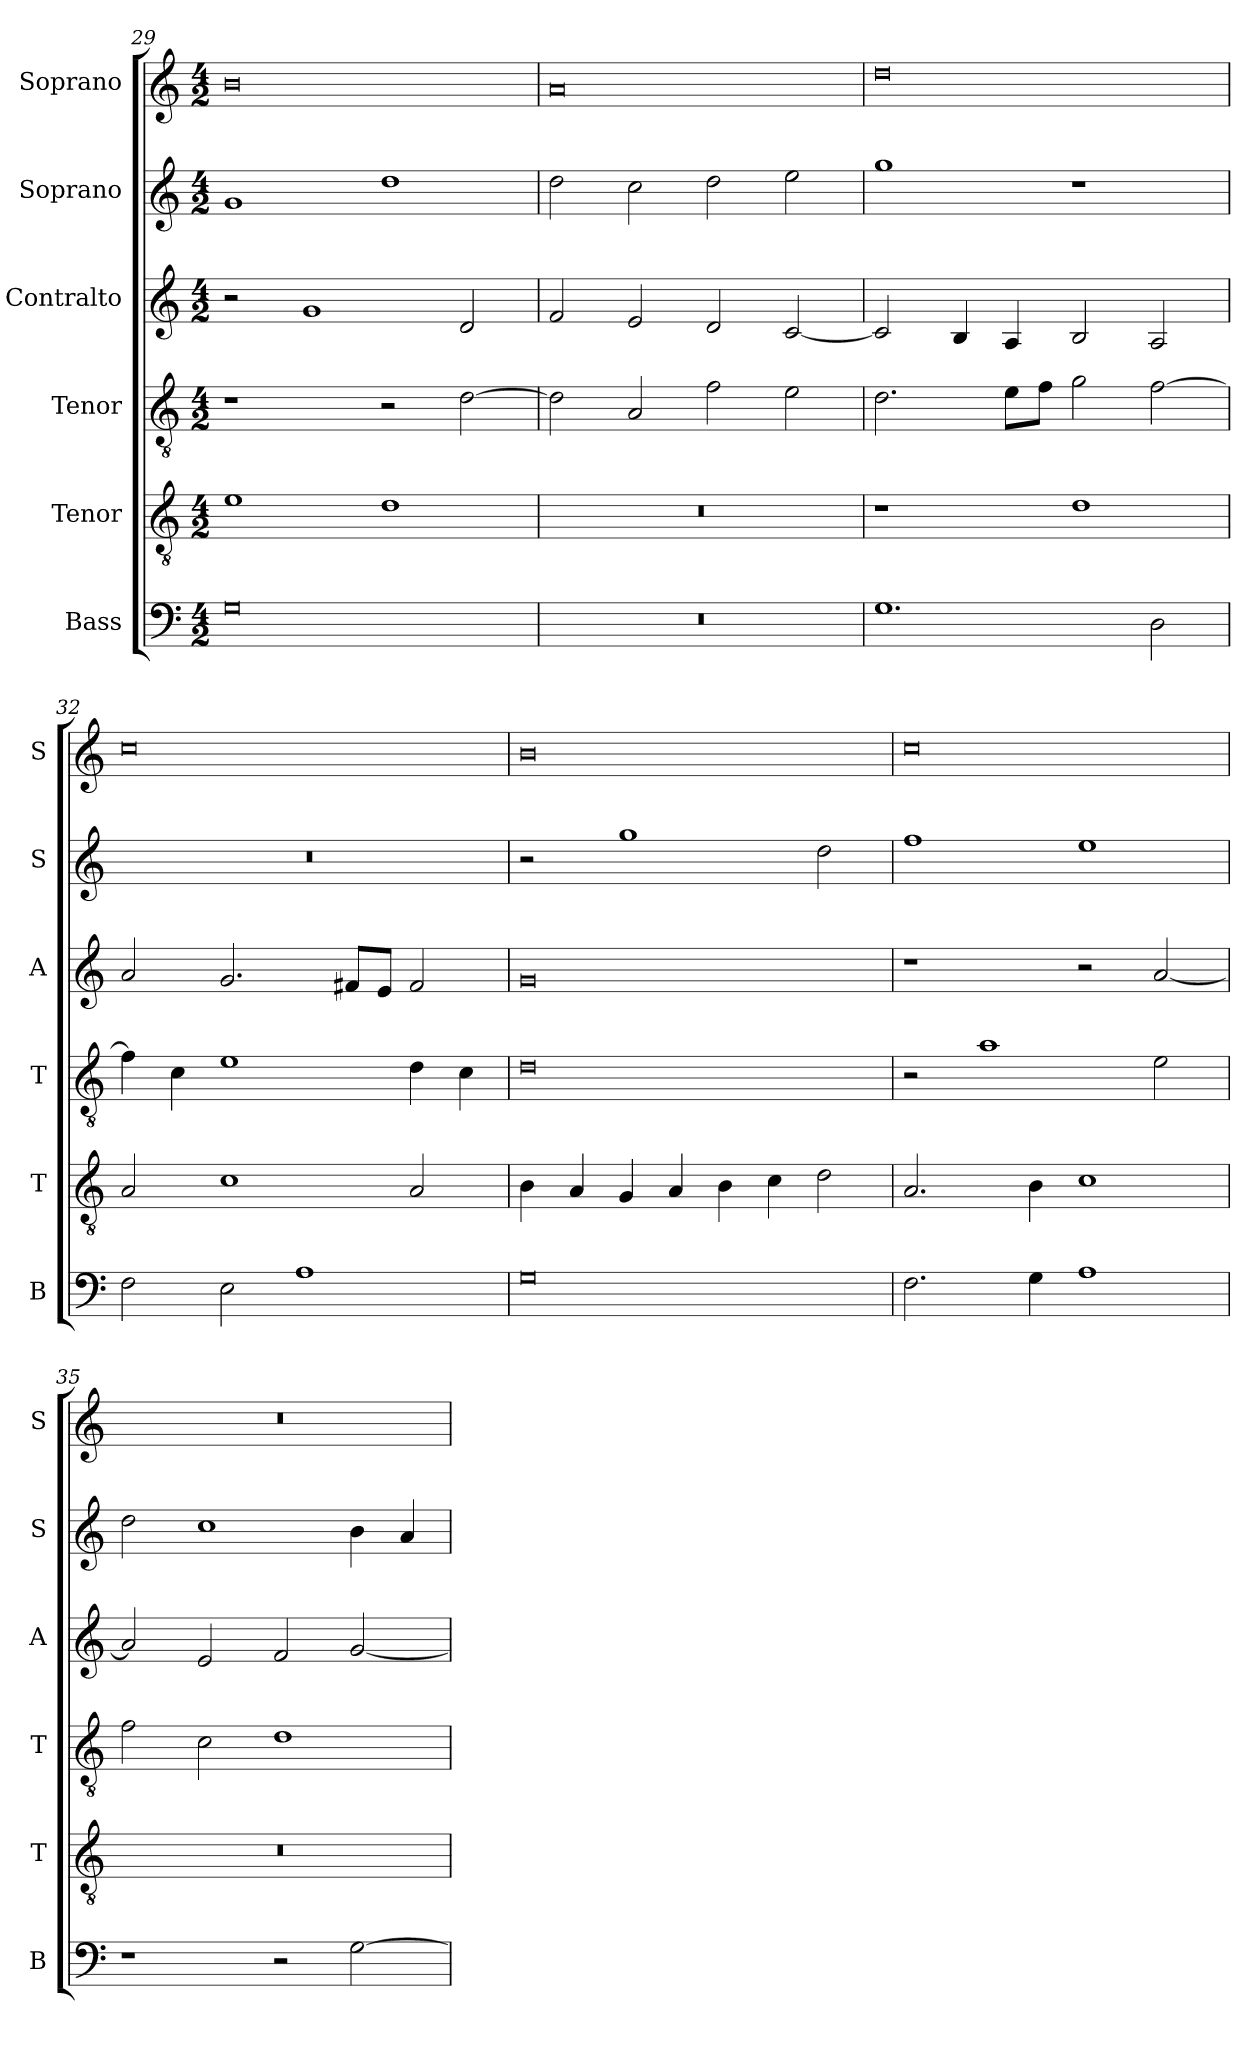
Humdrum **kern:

**kern	**kern	**kern	**kern	**kern	**kern
*part6	*part5	*part4	*part3	*part2	*part1
*staff6	*staff5	*staff4	*staff3	*staff2	*staff1
*I"Bass	*I"Tenor	*I"Tenor	*I"Contralto	*I"Soprano	*I"Soprano
*I'B	*I'T	*I'T	*I'A	*I'S	*I'S
*clefF4	*clefGv2	*clefGv2	*clefG2	*clefG2	*clefG2
*k[]	*k[]	*k[]	*k[]	*k[]	*k[]
*G:mix	*G:mix	*G:mix	*G:mix	*G:mix	*G:mix
*M4/2	*M4/2	*M4/2	*M4/2	*M4/2	*M4/2
=29	=29	=29	=29	=29	=29
0G	1e	1r	2r	1g	0b
.	.	.	1g	.	.
.	1d	2r	.	1dd	.
.	.	[2d	2d	.	.
=30	=30	=30	=30	=30	=30
0r	0r	2d]	2f	2dd	0a
.	.	2A	2e	2cc	.
.	.	2f	2d	2dd	.
.	.	2e	[2c	2ee	.
=31	=31	=31	=31	=31	=31
1.G	1r	2.d	2c]	1gg	0dd
.	.	.	4B	.	.
.	.	8e\L	4A	.	.
.	.	8f\J	.	.	.
.	1d	2g	2B	1r	.
2D	.	[2f	2A	.	.
=32	=32	=32	=32	=32	=32
2F	2A	4f]	2a	0r	0cc
.	.	4c	.	.	.
2E	1c	1e	2.g	.	.
1A	.	.	.	.	.
.	.	.	8f#X/L	.	.
.	.	.	8e/J	.	.
.	2A	4d	2f#	.	.
.	.	4c	.	.	.
=33	=33	=33	=33	=33	=33
0G	4B	0d	0g	2r	0b
.	4A	.	.	.	.
.	4G	.	.	1gg	.
.	4A	.	.	.	.
.	4B	.	.	.	.
.	4c	.	.	.	.
.	2d	.	.	2dd	.
=34	=34	=34	=34	=34	=34
2.F	2.A	2r	1r	1ff	0cc
.	.	1a	.	.	.
4G	4B	.	.	.	.
1A	1c	.	2r	1ee	.
.	.	2e	[2a	.	.
=35	=35	=35	=35	=35	=35
1r	0r	2f	2a]	2dd	0r
.	.	2c	2e	1cc	.
2r	.	1d	2f	.	.
[2G	.	.	[2g	4b	.
.	.	.	.	4a	.
=	=	=	=	=	=
*-	*-	*-	*-	*-	*-
